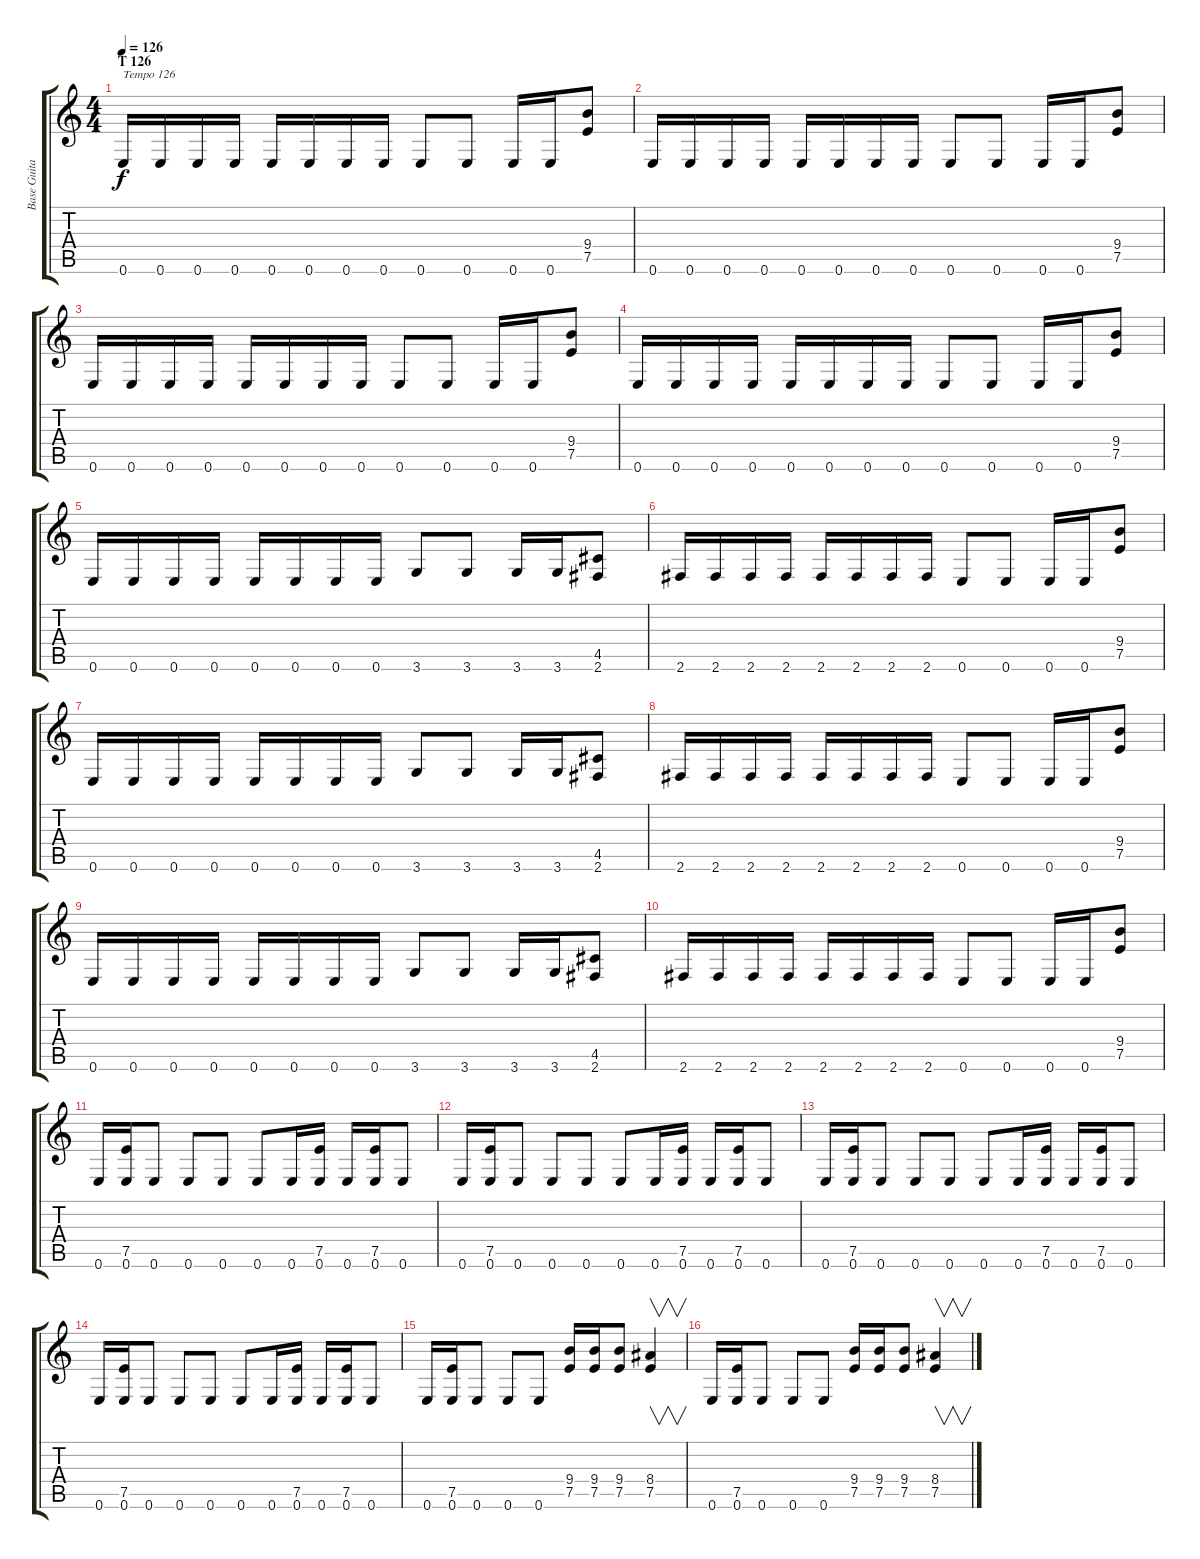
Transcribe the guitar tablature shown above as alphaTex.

\track ("Base Guitar" "Base Guita") {instrument distortionguitar}
\staff {score tabs}
\tuning (E4 B3 G3 D3 A2 E2) {hide}
\ts (4 4)
\section ("" "T 126")
\tempo 126
\clef g2
\ks c
0.6.16{txt "Tempo 126" dy f instrument distortionguitar} 0.6.16 0.6.16 0.6.16 0.6.16 0.6.16 0.6.16 0.6.16 0.6.8 0.6.8 0.6.16 0.6.16 (9.4 7.5).8 |
0.6.16 0.6.16 0.6.16 0.6.16 0.6.16 0.6.16 0.6.16 0.6.16 0.6.8 0.6.8 0.6.16 0.6.16 (9.4 7.5).8 |
0.6.16 0.6.16 0.6.16 0.6.16 0.6.16 0.6.16 0.6.16 0.6.16 0.6.8 0.6.8 0.6.16 0.6.16 (9.4 7.5).8 |
0.6.16 0.6.16 0.6.16 0.6.16 0.6.16 0.6.16 0.6.16 0.6.16 0.6.8 0.6.8 0.6.16 0.6.16 (9.4 7.5).8 |
0.6.16 0.6.16 0.6.16 0.6.16 0.6.16 0.6.16 0.6.16 0.6.16 3.6.8 3.6.8 3.6.16 3.6.16 (4.5 2.6).8 |
2.6.16 2.6.16 2.6.16 2.6.16 2.6.16 2.6.16 2.6.16 2.6.16 0.6.8 0.6.8 0.6.16 0.6.16 (9.4 7.5).8 |
0.6.16 0.6.16 0.6.16 0.6.16 0.6.16 0.6.16 0.6.16 0.6.16 3.6.8 3.6.8 3.6.16 3.6.16 (4.5 2.6).8 |
2.6.16 2.6.16 2.6.16 2.6.16 2.6.16 2.6.16 2.6.16 2.6.16 0.6.8 0.6.8 0.6.16 0.6.16 (9.4 7.5).8 |
0.6.16 0.6.16 0.6.16 0.6.16 0.6.16 0.6.16 0.6.16 0.6.16 3.6.8 3.6.8 3.6.16 3.6.16 (4.5 2.6).8 |
2.6.16 2.6.16 2.6.16 2.6.16 2.6.16 2.6.16 2.6.16 2.6.16 0.6.8 0.6.8 0.6.16 0.6.16 (9.4 7.5).8 |
0.6.16 (7.5 0.6).16 0.6.8 0.6.8 0.6.8 0.6.8 0.6.16 (7.5 0.6).16 0.6.16 (7.5 0.6).16 0.6.8 |
0.6.16 (7.5 0.6).16 0.6.8 0.6.8 0.6.8 0.6.8 0.6.16 (7.5 0.6).16 0.6.16 (7.5 0.6).16 0.6.8 |
0.6.16 (7.5 0.6).16 0.6.8 0.6.8 0.6.8 0.6.8 0.6.16 (7.5 0.6).16 0.6.16 (7.5 0.6).16 0.6.8 |
0.6.16 (7.5 0.6).16 0.6.8 0.6.8 0.6.8 0.6.8 0.6.16 (7.5 0.6).16 0.6.16 (7.5 0.6).16 0.6.8 |
0.6.16 (7.5 0.6).16 0.6.8 0.6.8 0.6.8 (9.4 7.5).16 (9.4 7.5).16 (9.4 7.5).8 (8.4 7.5).4{v} |
0.6.16 (7.5 0.6).16 0.6.8 0.6.8 0.6.8 (9.4 7.5).16 (9.4 7.5).16 (9.4 7.5).8 (8.4 7.5).4{v}
